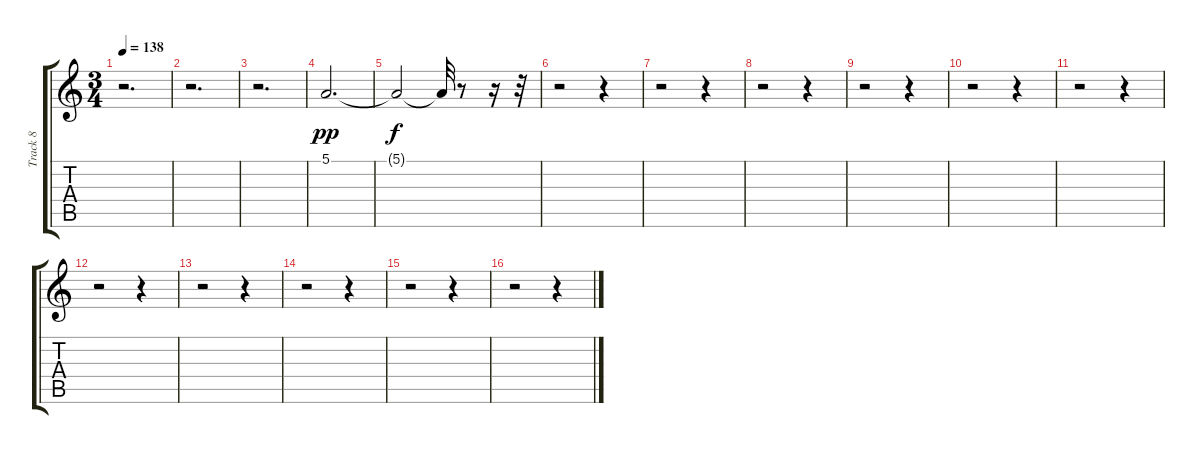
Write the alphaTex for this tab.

\track ("Track 8" "Track 8") {instrument reversecymbal}
\staff {score tabs}
\tuning (E4 B3 G3 D3 A2 E2) {hide}
\ts (3 4)
\tempo 138
\clef g2
\ks c
r.2{d dy f} |
r.2{d} |
r.2{d} |
5.1.2{d dy pp} |
5.1{t}.2{dy f} 5.1{t}.32 r.8 r.16 r.32 |
r.2 r.4 |
r.2 r.4 |
r.2 r.4 |
r.2 r.4 |
r.2 r.4 |
r.2 r.4 |
r.2 r.4 |
r.2 r.4 |
r.2 r.4 |
r.2 r.4 |
r.2 r.4
